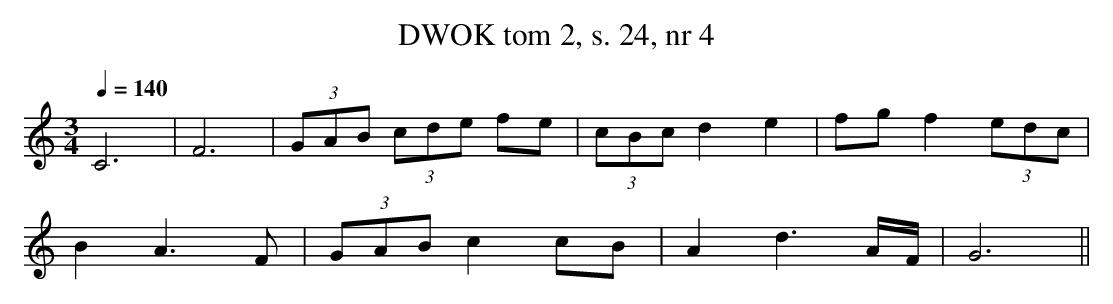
X:1
T: DWOK tom 2, s. 24, nr 4
L:1/8
M:3/4
K:C
Q:1/4=140
C6|F6|(3GAB (3cde fe|(3cBcd2e2|fgf2(3edc|
B2A3F|(3GABc2cB|A2d3A/F/|G6||
